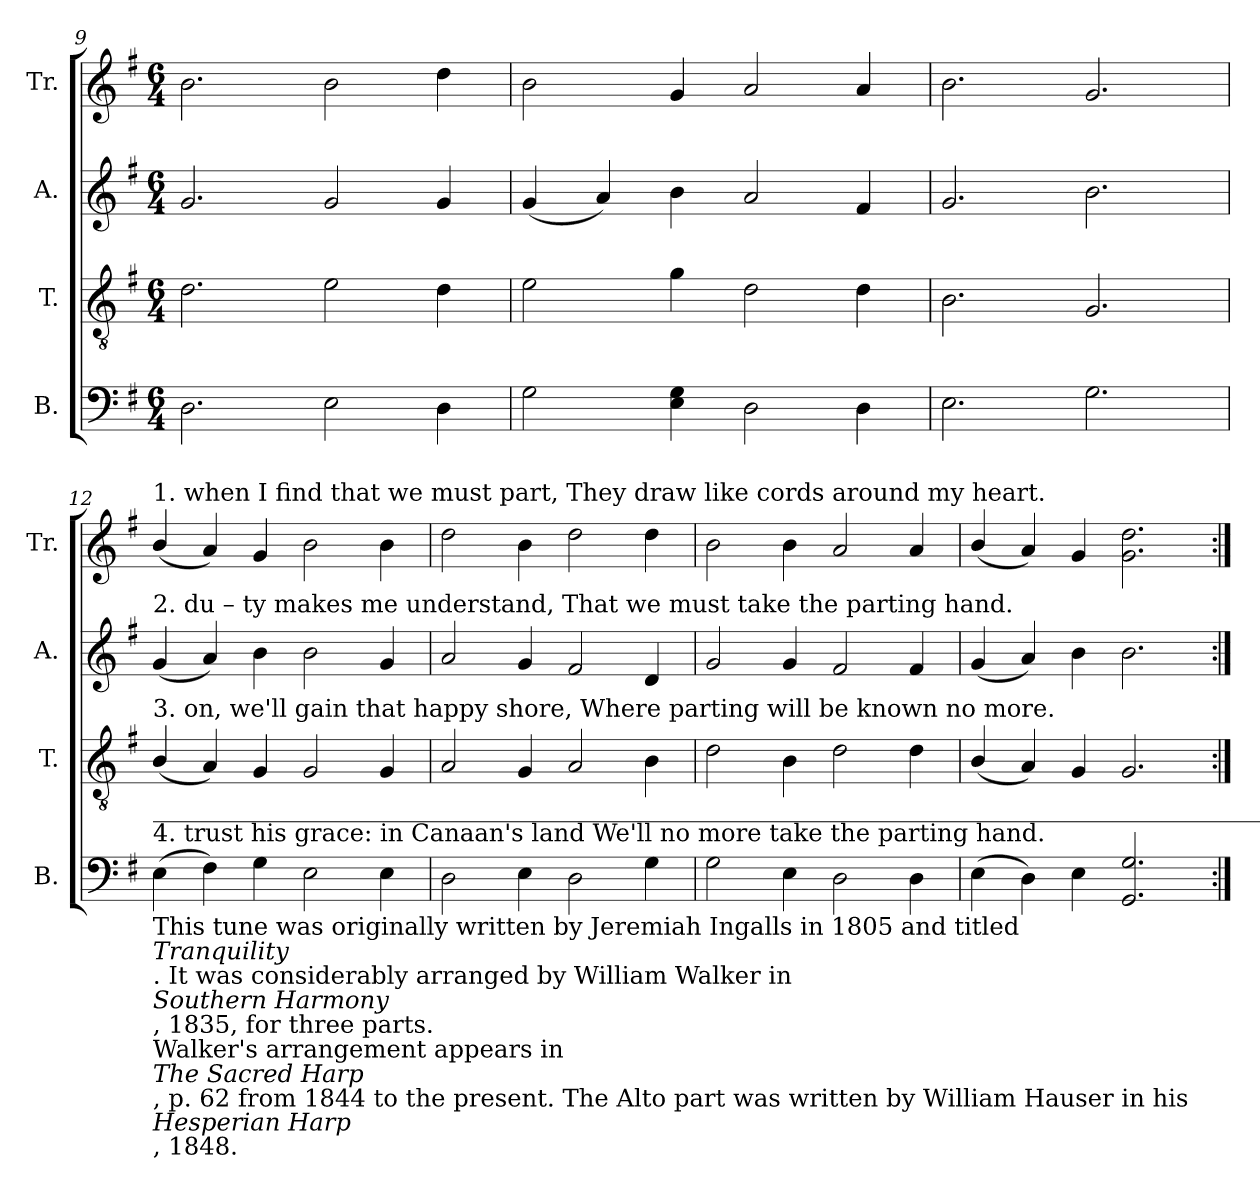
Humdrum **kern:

**kern	**kern	**kern	**kern
*part4	*part3	*part2	*part1
*staff4	*staff3	*staff2	*staff1
*I"B.	*I"T.	*I"A.	*I"Tr.
*I'B.	*I'T.	*I'A.	*I'Tr.
*clefF4	*clefGv2	*clefG2	*clefG2
*k[f#]	*k[f#]	*k[f#]	*k[f#]
*M6/4	*M6/4	*M6/4	*M6/4
=9	=9	=9	=9
2.D!\	2.d!\	2.g!/	2.b!\
2E!\	2e!\	2g!/	2b!\
4D!\	4d!\	4g!/	4dd!\
=10	=10	=10	=10
2G!\	2e!\	(4g!/	2b!\
.	.	4a!/)	.
4E!\ 4G!\	4g!\	4b!\	4g!/
2D!\	2d!\	2a!/	2a!/
4D!\	4d!\	4f#!/	4a!/
=11	=11	=11	=11
2.E!\	2.B!\	2.g!/	2.b!\
2.G!\	2.G!/	2.b!\	2.g!/
=12	=12	=12	=12
!	!	!	!LO:TX:a:t=1. when   I  find  that  we  must  part,  They  draw  like cords around my heart.
!	!	!LO:TX:a:t=2. du  –  ty  makes  me  understand,   That  we  must  take  the  parting  hand.	!
!	!LO:TX:a:t=3. on,   we'll  gain  that  happy  shore,  Where  parting will be known no more.	!	!
!LO:TX:a:t=4. trust  his grace&colon;  in  Canaan's  land   We'll  no  more  take  the  parting  hand.	!	!	!
!LO:TX:a:t=________________________________________________________________________________________________________________________________________________	!	!	!
!LO:TX:b:t=This tune was originally written by Jeremiah Ingalls in 1805 and titled	!	!	!
!LO:TX:b:i:t=Tranquility	!	!	!
!LO:TX:b:t=. It was considerably arranged by William Walker in	!	!	!
!LO:TX:b:i:t=Southern Harmony	!	!	!
!LO:TX:b:t=, 1835, for three parts.	!	!	!
!LO:TX:b:t=Walker's arrangement appears in	!	!	!
!LO:TX:b:i:t=The Sacred Harp	!	!	!
!LO:TX:b:t=, p. 62 from 1844 to the present. The Alto part was written by William Hauser in his	!	!	!
!LO:TX:b:i:t=Hesperian Harp	!	!	!
!LO:TX:b:t=, 1848.	!	!	!
(4E!\	(4B!/	(4g!/	(4b!/
4F#!\)	4A!/)	4a!/)	4a!/)
4G!\	4G!/	4b!\	4g!/
2E!\	2G!/	2b!\	2b!\
4E!\	4G!/	4g!/	4b!\
=13	=13	=13	=13
2D!\	2A!/	2a!/	2dd!\
4E!\	4G!/	4g!/	4b!\
2D!\	2A!/	2f#!/	2dd!\
4G!\	4B!\	4d!/	4dd!\
=14	=14	=14	=14
2G!\	2d!\	2g!/	2b!\
4E!\	4B!\	4g!/	4b!\
2D!\	2d!\	2f#!/	2a!/
4D!\	4d!\	4f#!/	4a!/
=15	=15	=15	=15
(4E!\	(4B!/	(4g!/	(4b!/
4D!\)	4A!/)	4a!/)	4a!/)
4E!\	4G!/	4b!\	4g!/
2.GG!/ 2.G!/	2.G!/	2.b!\	2.g!\ 2.dd!\
=:|!	=:|!	=:|!	=:|!
*-	*-	*-	*-
